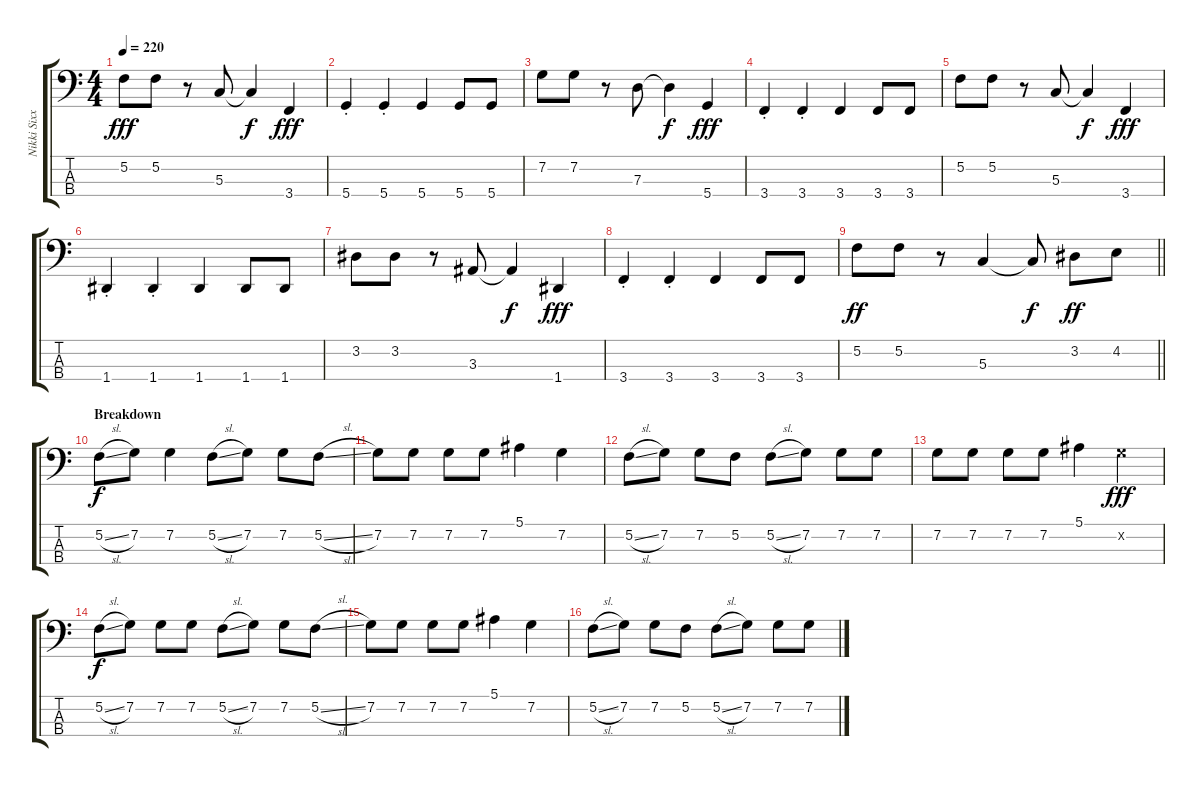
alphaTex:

\track ("Nikki Sixx - Bass" "Nikki Sixx") {instrument electricbasspick}
\staff {score tabs}
\tuning (F2 C2 G1 D1) {hide}
\ts (4 4)
\tempo 220
\clef f4
\ks c
5.2.8{dy fff} 5.2.8 r.8 5.3.8 5.3{t}.4{dy f} 3.4.4{dy fff} |
5.4{st}.4 5.4{st}.4 5.4.4 5.4.8 5.4.8 |
7.2.8 7.2.8 r.8 7.3.8 7.3{t}.4{dy f} 5.4.4{dy fff} |
3.4{st}.4 3.4{st}.4 3.4.4 3.4.8 3.4.8 |
5.2.8 5.2.8 r.8 5.3.8 5.3{t}.4{dy f} 3.4.4{dy fff} |
1.4{st}.4 1.4{st}.4 1.4.4 1.4.8 1.4.8 |
3.2.8 3.2.8 r.8 3.3.8 3.3{t}.4{dy f} 1.4.4{dy fff} |
3.4{st}.4 3.4{st}.4 3.4.4 3.4.8 3.4.8 |
\barLineRight lightlight
5.2.8{dy ff} 5.2.8 r.8 5.3.4 5.3{t}.8{dy f} 3.2.8{dy ff} 4.2.8 |
\section ("" "Breakdown")
5.2{sl}.8{dy f} 7.2.8 7.2.4 5.2{sl}.8 7.2.8 7.2.8 5.2{sl}.8 |
7.2.8 7.2.8 7.2.8 7.2.8 5.1.4 7.2.4 |
5.2{sl}.8 7.2.8 7.2.8 5.2.8 5.2{sl}.8 7.2.8 7.2.8 7.2.8 |
7.2.8 7.2.8 7.2.8 7.2.8 5.1.4 7.2{x}.4{dy fff} |
5.2{sl}.8{dy f} 7.2.8 7.2.8 7.2.8 5.2{sl}.8 7.2.8 7.2.8 5.2{sl}.8 |
7.2.8 7.2.8 7.2.8 7.2.8 5.1.4 7.2.4 |
5.2{sl}.8 7.2.8 7.2.8 5.2.8 5.2{sl}.8 7.2.8 7.2.8 7.2.8
